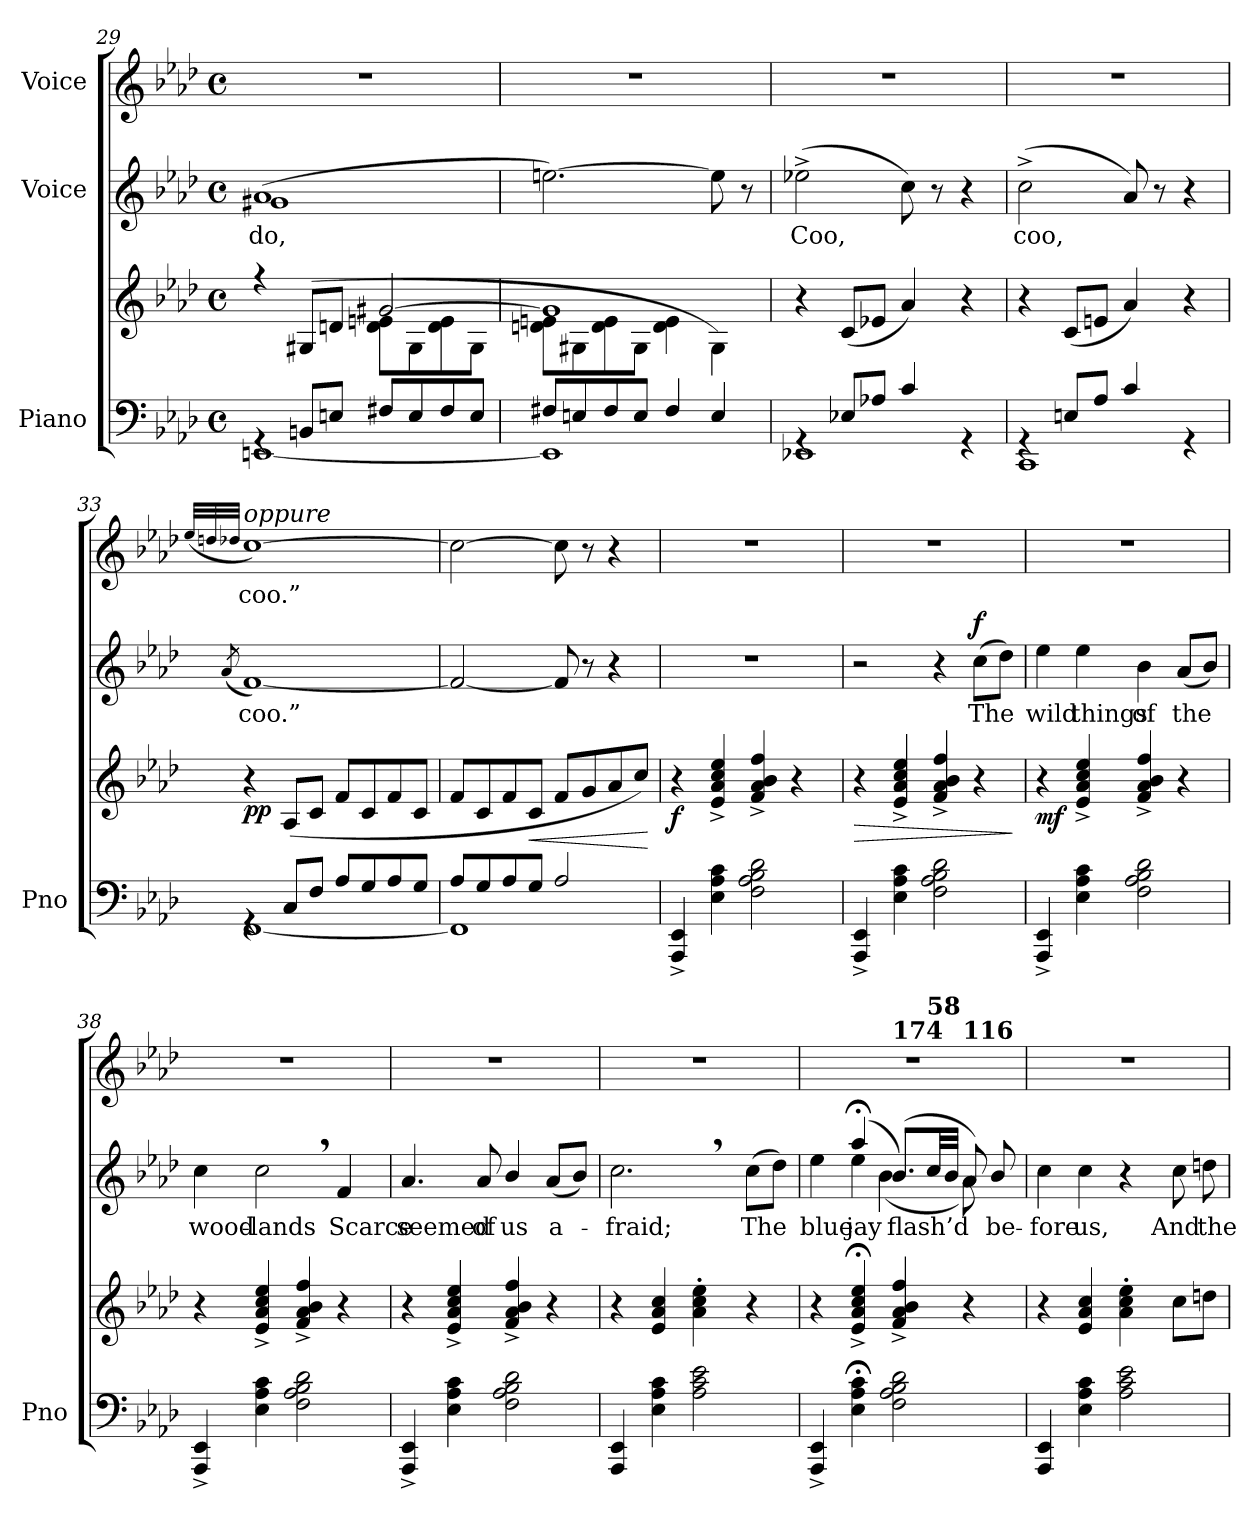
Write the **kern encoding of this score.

**kern	**kern	**dynam	**kern	**text	**dynam	**kern	**text
*part3	*part3	*part3	*part2	*part2	*part2	*part1	*part1
*staff4	*staff3	*staff3/4	*staff2	*staff2	*staff2	*staff1	*staff1
*I"Piano	*	*	*I"Voice	*	*	*I"Voice	*
*I'Pno	*	*	*	*	*	*	*
!!LO:LB:g=z
*clefF4	*clefG2	*	*clefG2	*	*	*clefG2	*
*k[b-e-a-d-]	*k[b-e-a-d-]	*	*k[b-e-a-d-]	*	*	*k[b-e-a-d-]	*
*M4/4	*M4/4	*	*M4/4	*	*	*M4/4	*
*met(c)	*met(c)	*	*met(c)	*	*	*met(c)	*
=29	=29	=29	=29	=29	=29	=29	=29
*^	*^	*	*	*	*	*	*
!	!	!	!	!	!	!LO:LY:b	!	!	!
*	*	*	*	*	*^	*	*	*	*
4rGG	[1EEn	2ryy	4rff	.	(>1a-	1g#X	do,	.	1r	.
8BBn/L	.	.	(>8G#X/L	.	.	.	.	.	.	.
8En/J	.	.	8dn/J	.	.	.	.	.	.	.
8F#X/L	.	[2g#X/	8d\ 8en\L	.	.	.	.	.	.	.
8E/	.	.	8G#\	.	.	.	.	.	.	.
8F#/	.	.	8d\ 8e\	.	.	.	.	.	.	.
8E/J	.	.	8G#\J	.	.	.	.	.	.	.
*	*	*	*	*	*v	*v	*	*	*	*
=30	=30	=30	=30	=30	=30	=30	=30	=30	=30
8F#X/L	1EE]	1g#]	8dn\ 8en\L	.	[2.een\)	.	.	1r	.
8En/	.	.	8G#X\	.	.	.	.	.	.
8F#/	.	.	8d\ 8e\	.	.	.	.	.	.
8E/J	.	.	8G#\J	.	.	.	.	.	.
4F#/	.	.	4d\ 4e\	.	.	.	.	.	.
4E/	.	.	4G#\)	.	8ee\]	.	.	.	.
.	.	.	.	.	8r	.	.	.	.
*	*	*v	*v	*	*	*	*	*	*
=31	=31	=31	=31	=31	=31	=31	=31	=31
!	!	!	!	!	!LO:LY:b	!	!	!
4rGG	1EE-X	4r	.	(>2ee-X^\	Coo,	.	1r	.
8E-X/L	.	(<8c/L	.	.	.	.	.	.
8A-X/J	.	8e-X/J	.	.	.	.	.	.
4c/	.	4a-/)	.	8cc\)	.	.	.	.
.	.	.	.	8r	.	.	.	.
4rGG	.	4r	.	4r	.	.	.	.
!!LO:LB:g=z
=32	=32	=32	=32	=32	=32	=32	=32	=32
!	!	!	!	!	!LO:LY:b	!	!	!
4rGG	1CC	4r	.	(>2cc^\	coo,	.	1r	.
8En/L	.	(<8c/L	.	.	.	.	.	.
8A-/J	.	8en/J	.	.	.	.	.	.
4c/	.	4a-/)	.	8a-/)	.	.	.	.
.	.	.	.	8r	.	.	.	.
4rGG	.	4r	.	4r	.	.	.	.
=33	=33	=33	=33	=33	=33	=33	=33	=33
.	.	.	.	.	.	.	(<32qee-/LLL	.
.	.	.	.	.	.	.	32qddn/	.
.	.	.	.	(<8qa-/	.	.	32qdd-X/JJJ	.
!	!	!	!	!	!	!	!LO:TX:a:i:t=oppure	!
!	!	!	!LO:DY:b	!	!LO:LY:b	!	!	!LO:LY:b
4rGG	[1FF	4r	pp	[1f)	coo.”	.	[1cc)	coo.”
8C/L	.	(>8A-/L	.	.	.	.	.	.
8F/J	.	8c/J	.	.	.	.	.	.
8A-/L	.	8f/L	.	.	.	.	.	.
8G/	.	8c/	.	.	.	.	.	.
8A-/	.	8f/	.	.	.	.	.	.
8G/J	.	8c/J	.	.	.	.	.	.
=34	=34	=34	=34	=34	=34	=34	=34	=34
8A-/L	1FF]	8f/L	.	2f/_	.	.	2cc\_	.
8G/	.	8c/	.	.	.	.	.	.
8A-/	.	8f/	.	.	.	.	.	.
!	!	!	!LO:HP:b	!	!	!	!	!
8G/J	.	8c/J	<	.	.	.	.	.
2A-/	.	8f/L	.	8f/]	.	.	8cc\]	.
.	.	8g/	.	8r	.	.	8r	.
.	.	8a-/	.	4r	.	.	4r	.
.	.	8cc/J)	.	.	.	.	.	.
*v	*v	*	*	*	*	*	*	*
.	.	[	.	.	.	.	.
!!LO:PB:g=z
=35	=35	=35	=35	=35	=35	=35	=35
*^	*	*	*	*	*	*	*
!	!	!	!LO:DY:b	!	!	!	!	!
4AAA-/^ 4EE-/^	2..ryy	4r	f	1r	.	.	1r	.
4E-\ 4A-\ 4c\	.	4e-/^ 4a-/^ 4cc/^ 4ee-/^	.	.	.	.	.	.
2F\ 2A-\ 2B-\ 2d-\	.	4f/^ 4a-/^ 4b-/^ 4ff/^	.	.	.	.	.	.
.	.	4r	.	.	.	.	.	.
.	8ryy	.	.	.	.	.	.	.
=36	=36	=36	=36	=36	=36	=36	=36	=36
!	!	!	!LO:HP:b	!	!	!	!	!
4AAA-/^ 4EE-/^	2..ryy	4r	>	2r	.	.	1r	.
4E-\ 4A-\ 4c\	.	4e-/^ 4a-/^ 4cc/^ 4ee-/^	.	.	.	.	.	.
2F\ 2A-\ 2B-\ 2d-\	.	4f/^ 4a-/^ 4b-/^ 4ff/^	.	4r	.	.	.	.
!	!	!	!	!	!LO:LY:b	!LO:DY:a	!	!
.	.	4r	.	(>8cc\L	The	f	.	.
.	8ryy	.	.	8dd-\J)	.	.	.	.
*v	*v	*	*	*	*	*	*	*
.	.	]	.	.	.	.	.
=37	=37	=37	=37	=37	=37	=37	=37
*^	*	*	*	*	*	*	*
!	!	!	!LO:DY:b	!	!LO:LY:b	!	!	!
4AAA-/^ 4EE-/^	2..ryy	4r	mf	4ee-\	wild	.	1r	.
!	!	!	!	!	!LO:LY:b	!	!	!
4E-\ 4A-\ 4c\	.	4e-/^ 4a-/^ 4cc/^ 4ee-/^	.	4ee-\	things	.	.	.
!	!	!	!	!	!LO:LY:b	!	!	!
2F\ 2A-\ 2B-\ 2d-\	.	4f/^ 4a-/^ 4b-/^ 4ff/^	.	4b-\	of	.	.	.
!	!	!	!	!	!LO:LY:b	!	!	!
.	.	4r	.	(<8a-/L	the	.	.	.
.	8ryy	.	.	8b-/J)	.	.	.	.
!!LO:LB:g=z
=38	=38	=38	=38	=38	=38	=38	=38	=38
!	!	!	!	!	!LO:LY:b	!	!	!
4AAA-/^ 4EE-/^	2..ryy	4r	.	4cc\	wood-	.	1r	.
!	!	!	!	!	!LO:LY:b	!	!	!
4E-\ 4A-\ 4c\	.	4e-/^ 4a-/^ 4cc/^ 4ee-/^	.	2cc,\	-lands	.	.	.
2F\ 2A-\ 2B-\ 2d-\	.	4f/^ 4a-/^ 4b-/^ 4ff/^	.	.	.	.	.	.
!	!	!	!	!	!LO:LY:b	!	!	!
.	.	4r	.	4f/	Scarce	.	.	.
.	8ryy	.	.	.	.	.	.	.
=39	=39	=39	=39	=39	=39	=39	=39	=39
!	!	!	!	!	!LO:LY:b	!	!	!
4AAA-/^ 4EE-/^	2..ryy	4r	.	4.a-/	seemed	.	1r	.
4E-\ 4A-\ 4c\	.	4e-/^ 4a-/^ 4cc/^ 4ee-/^	.	.	.	.	.	.
!	!	!	!	!	!LO:LY:b	!	!	!
.	.	.	.	8a-/	of	.	.	.
!	!	!	!	!	!LO:LY:b	!	!	!
2F\ 2A-\ 2B-\ 2d-\	.	4f/^ 4a-/^ 4b-/^ 4ff/^	.	4b-/	us	.	.	.
!	!	!	!	!	!LO:LY:b	!	!	!
.	.	4r	.	(<8a-/L	a-	.	.	.
.	8ryy	.	.	8b-/J)	.	.	.	.
=40	=40	=40	=40	=40	=40	=40	=40	=40
!	!	!	!	!	!LO:LY:b	!	!	!
4AAA-/ 4EE-/	2ryy	4r	.	2.cc,\	-fraid;	.	1r	.
4E-\ 4A-\ 4c\	.	4e-/ 4a-/ 4cc/	.	.	.	.	.	.
2A-\ 2c\ 2e-\	8ryy	4a-\' 4cc\' 4ee-\'	.	.	.	.	.	.
.	4.ryy	.	.	.	.	.	.	.
!	!	!	!	!	!LO:LY:b	!	!	!
.	.	4r	.	(>8cc\L	The	.	.	.
.	.	.	.	8dd-\J)	.	.	.	.
!!LO:LB:g=z
=41	=41	=41	=41	=41	=41	=41	=41	=41
!	!	!	!	!	!LO:LY:b	!	!	!
*	*	*	*	*^	*	*	*^	*
*	*	*	*	*	*	*	*	*	*^	*
*	*	*	*	*	*	*	*	*	*	*^	*
4AAA-/^ 4EE-/^	2..ryy	4r	.	4ee-\	4ryy	blue	.	1r	2ryy	2ryy	2.ryy	.
!	!	!	!	!	!	!LO:LY:b	!	!	!	!	!	!
4E-\; 4A-\; 4c\;	.	4e-/;<^ 4a-/;<^ 4cc/;<^ 4ee-/;<^	.	(>4aa-;</	4ee-\	jay	.	.	.	.	.	.
!	!	!	!	!	!	!	!	!	!LO:TX:a:B:t=174	!	!	!
!	!	!	!	!LO:N:head=solid	!LO:N:head=solid	!LO:LY:b	!	!	!	!	!	!
2F\ 2A-\ 2B-\ 2d-\	.	4f/^ 4a-/^ 4b-/^ 4ff/^	.	(>8.b-/L)	(<4b-\	flash’d	.	.	2ryy	8.ryy	.	.
!	!	!	!	!	!	!	!	!	!	!LO:TX:a:B:t=58	!	!
.	.	.	.	32cc/LL	.	.	.	.	.	4ryy	.	.
.	.	.	.	32b-/JJJ	.	.	.	.	.	.	.	.
!	!	!	!	!	!	!	!	!	!	!	!LO:TX:a:B:t=116	!
.	.	4r	.	8a-/)	8a-\)	.	.	.	.	.	4ryy	.
!	!	!	!	!	!	!LO:LY:b	!	!	!	!	!	!
.	8ryy	.	.	8b-/	8ryy	be-	.	.	.	.	.	.
.	.	.	.	.	.	.	.	.	.	16ryy	.	.
=42	=42	=42	=42	=42	=42	=42	=42	=42	=42	=42	=42	=42
!	!	!	!	!	!	!LO:LY:b	!	!	!	!	!	!
*	*	*	*	*v	*v	*	*	*	*	*	*	*
*	*	*	*	*	*	*	*v	*v	*v	*v	*
4AAA-/ 4EE-/	2ryy	4r	.	4cc\	-fore	.	1r	.
!	!	!	!	!	!LO:LY:b	!	!	!
4E-\ 4A-\ 4c\	.	4e-/ 4a-/ 4cc/	.	4cc\	us,	.	.	.
2A-\ 2c\ 2e-\	8ryy	4a-\' 4cc\' 4ee-\'	.	4r	.	.	.	.
.	8ryy	.	.	.	.	.	.	.
!	!	!	!	!	!LO:LY:b	!	!	!
.	4ryy	8cc\L	.	8cc\	And	.	.	.
!	!	!	!	!	!LO:LY:b	!	!	!
.	.	8ddn\J	.	8ddn\	the	.	.	.
*v	*v	*	*	*	*	*	*	*
=	=	=	=	=	=	=	=
*-	*-	*-	*-	*-	*-	*-	*-
